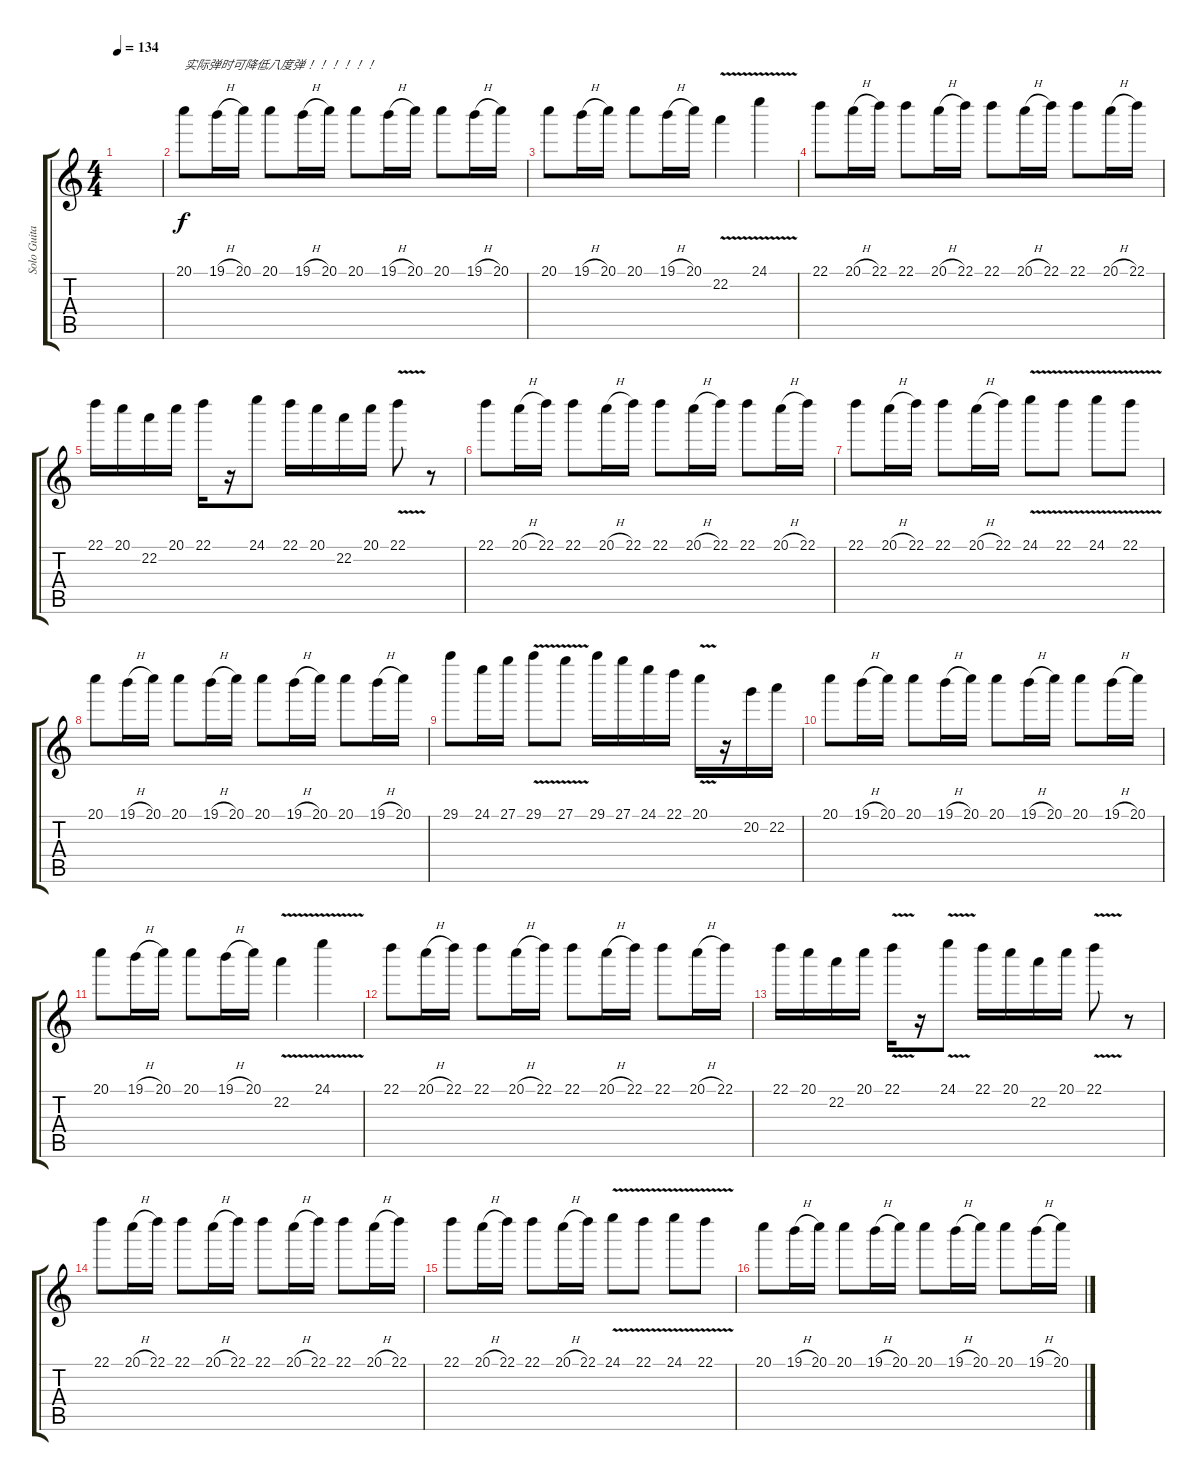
\track ("Solo Guitar" "Solo Guita") {instrument distortionguitar}
\staff {score tabs}
\tuning (E4 B3 G3 D3 A2 E2) {hide}
\ts (4 4)
\tempo 134
\clef g2
\ks c
|
20.1.8{txt "实际弹时可降低八度弹！！！！！！" volume 8} 19.1{h}.16 20.1.16 20.1.8 19.1{h}.16 20.1.16 20.1.8 19.1{h}.16 20.1.16 20.1.8 19.1{h}.16 20.1.16 |
20.1.8 19.1{h}.16 20.1.16 20.1.8 19.1{h}.16 20.1.16 22.2{v}.4 24.1{v}.4 |
22.1.8 20.1{h}.16 22.1.16 22.1.8 20.1{h}.16 22.1.16 22.1.8 20.1{h}.16 22.1.16 22.1.8 20.1{h}.16 22.1.16 |
22.1.16 20.1.16 22.2.16 20.1.16 22.1.16 r.16 24.1.8 22.1.16 20.1.16 22.2.16 20.1.16 22.1{v}.8 r.8 |
22.1.8 20.1{h}.16 22.1.16 22.1.8 20.1{h}.16 22.1.16 22.1.8 20.1{h}.16 22.1.16 22.1.8 20.1{h}.16 22.1.16 |
22.1.8 20.1{h}.16 22.1.16 22.1.8 20.1{h}.16 22.1.16 24.1{v}.8 22.1{v}.8 24.1{v}.8 22.1{v}.8 |
20.1.8 19.1{h}.16 20.1.16 20.1.8 19.1{h}.16 20.1.16 20.1.8 19.1{h}.16 20.1.16 20.1.8 19.1{h}.16 20.1.16 |
29.1.8 24.1.16 27.1.16 29.1{v}.8 27.1{v}.8 29.1.16 27.1.16 24.1.16 22.1.16 20.1{v}.16 r.16 20.2.16 22.2.16 |
20.1.8 19.1{h}.16 20.1.16 20.1.8 19.1{h}.16 20.1.16 20.1.8 19.1{h}.16 20.1.16 20.1.8 19.1{h}.16 20.1.16 |
20.1.8 19.1{h}.16 20.1.16 20.1.8 19.1{h}.16 20.1.16 22.2{v}.4 24.1{v}.4 |
22.1.8 20.1{h}.16 22.1.16 22.1.8 20.1{h}.16 22.1.16 22.1.8 20.1{h}.16 22.1.16 22.1.8 20.1{h}.16 22.1.16 |
22.1.16 20.1.16 22.2.16 20.1.16 22.1{v}.16 r.16 24.1{v}.8 22.1.16 20.1.16 22.2.16 20.1.16 22.1{v}.8 r.8 |
22.1.8 20.1{h}.16 22.1.16 22.1.8 20.1{h}.16 22.1.16 22.1.8 20.1{h}.16 22.1.16 22.1.8 20.1{h}.16 22.1.16 |
22.1.8 20.1{h}.16 22.1.16 22.1.8 20.1{h}.16 22.1.16 24.1{v}.8 22.1{v}.8 24.1{v}.8 22.1{v}.8 |
20.1.8 19.1{h}.16 20.1.16 20.1.8 19.1{h}.16 20.1.16 20.1.8 19.1{h}.16 20.1.16 20.1.8 19.1{h}.16 20.1.16
